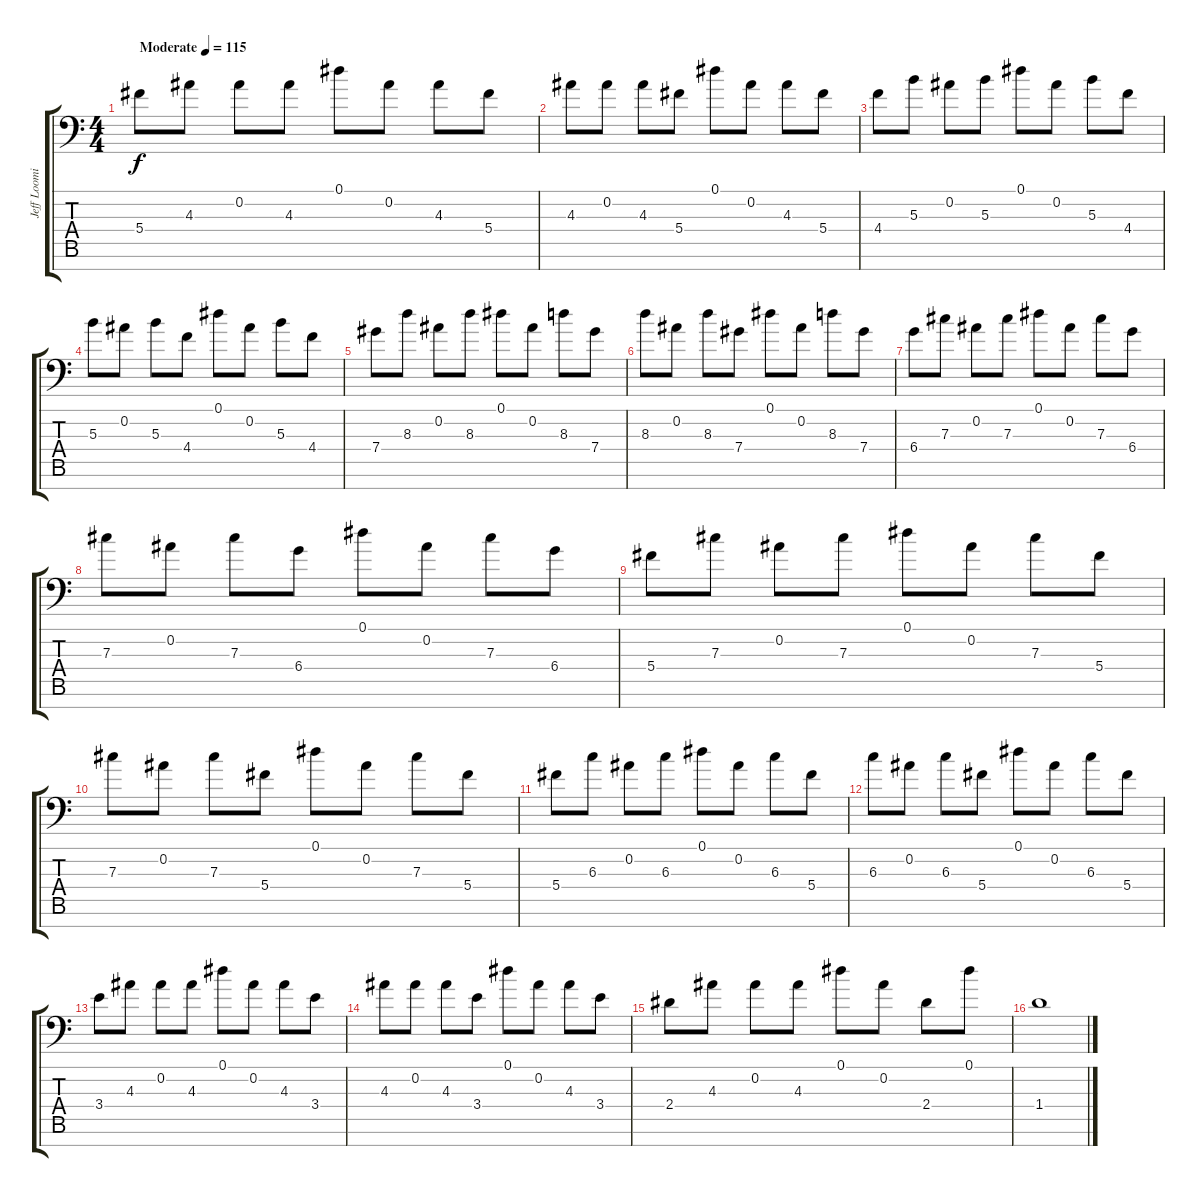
\track ("Jeff Loomis & Steve Smyth (Acoustic Rhy " "Jeff Loomi") {instrument acousticguitarsteel}
\staff {score tabs}
\tuning (Eb4 Bb3 Gb3 Db3 Ab2 Eb2 Bb1) {hide}
\ts (4 4)
\tempo (115 "Moderate")
\clef f4
\ks c
5.4.8{dy f instrument acousticguitarsteel} 4.3.8 0.2.8 4.3.8 0.1.8 0.2.8 4.3.8 5.4.8 |
4.3.8 0.2.8 4.3.8 5.4.8 0.1.8 0.2.8 4.3.8 5.4.8 |
4.4.8 5.3.8 0.2.8 5.3.8 0.1.8 0.2.8 5.3.8 4.4.8 |
5.3.8 0.2.8 5.3.8 4.4.8 0.1.8 0.2.8 5.3.8 4.4.8 |
7.4.8 8.3.8 0.2.8 8.3.8 0.1.8 0.2.8 8.3.8 7.4.8 |
8.3.8 0.2.8 8.3.8 7.4.8 0.1.8 0.2.8 8.3.8 7.4.8 |
6.4.8 7.3.8 0.2.8 7.3.8 0.1.8 0.2.8 7.3.8 6.4.8 |
7.3.8 0.2.8 7.3.8 6.4.8 0.1.8 0.2.8 7.3.8 6.4.8 |
5.4.8 7.3.8 0.2.8 7.3.8 0.1.8 0.2.8 7.3.8 5.4.8 |
7.3.8 0.2.8 7.3.8 5.4.8 0.1.8 0.2.8 7.3.8 5.4.8 |
5.4.8 6.3.8 0.2.8 6.3.8 0.1.8 0.2.8 6.3.8 5.4.8 |
6.3.8 0.2.8 6.3.8 5.4.8 0.1.8 0.2.8 6.3.8 5.4.8 |
3.4.8 4.3.8 0.2.8 4.3.8 0.1.8 0.2.8 4.3.8 3.4.8 |
4.3.8 0.2.8 4.3.8 3.4.8 0.1.8 0.2.8 4.3.8 3.4.8 |
2.4.8 4.3.8 0.2.8 4.3.8 0.1.8 0.2.8 2.4.8 0.1.8 |
1.4.1
